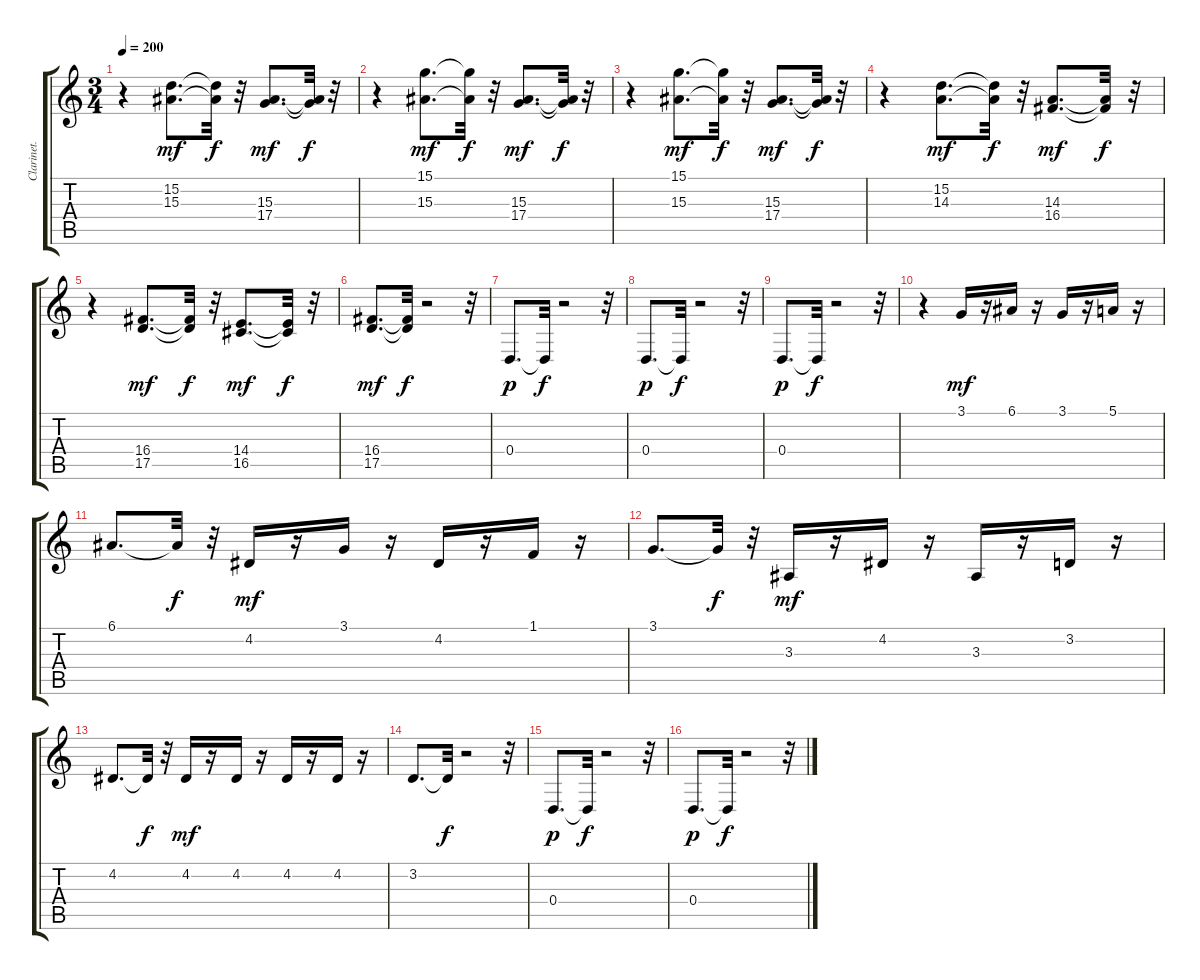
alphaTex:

\track ("Clarinet." "Clarinet.") {instrument clarinet}
\staff {score tabs}
\tuning (E4 B3 G3 D3 A2 E2) {hide}
\ts (3 4)
\tempo 200
\clef g2
\ks c
r.4{dy f} (15.2 15.3).8{d dy mf} (15.2{t} 15.3{t}).32{dy f} r.32 (15.3 17.4).8{d dy mf} (15.3{t} 17.4{t}).32{dy f} r.32 |
r.4 (15.1 15.3).8{d dy mf} (15.1{t} 15.3{t}).32{dy f} r.32 (15.3 17.4).8{d dy mf} (15.3{t} 17.4{t}).32{dy f} r.32 |
r.4 (15.1 15.3).8{d dy mf} (15.1{t} 15.3{t}).32{dy f} r.32 (15.3 17.4).8{d dy mf} (15.3{t} 17.4{t}).32{dy f} r.32 |
r.4 (15.2 14.3).8{d dy mf} (15.2{t} 14.3{t}).32{dy f} r.32 (14.3 16.4).8{d dy mf} (14.3{t} 16.4{t}).32{dy f} r.32 |
r.4 (16.4 17.5).8{d dy mf} (16.4{t} 17.5{t}).32{dy f} r.32 (14.4 16.5).8{d dy mf} (14.4{t} 16.5{t}).32{dy f} r.32 |
(16.4 17.5).8{d dy mf} (16.4{t} 17.5{t}).32{dy f} r.2 r.32 |
0.4.8{d dy p} 0.4{t}.32{dy f} r.2 r.32 |
0.4.8{d dy p} 0.4{t}.32{dy f} r.2 r.32 |
0.4.8{d dy p} 0.4{t}.32{dy f} r.2 r.32 |
r.4 3.1.16{dy mf} r.16 6.1.16 r.16 3.1.16 r.16 5.1.16 r.16 |
6.1.8{d} 6.1{t}.32{dy f} r.32 4.2.16{dy mf} r.16 3.1.16 r.16 4.2.16 r.16 1.1.16 r.16 |
3.1.8{d} 3.1{t}.32{dy f} r.32 3.3.16{dy mf} r.16 4.2.16 r.16 3.3.16 r.16 3.2.16 r.16 |
4.2.8{d} 4.2{t}.32{dy f} r.32 4.2.16{dy mf} r.16 4.2.16 r.16 4.2.16 r.16 4.2.16 r.16 |
3.2.8{d} 3.2{t}.32{dy f} r.2 r.32 |
0.4.8{d dy p} 0.4{t}.32{dy f} r.2 r.32 |
0.4.8{d dy p} 0.4{t}.32{dy f} r.2 r.32
